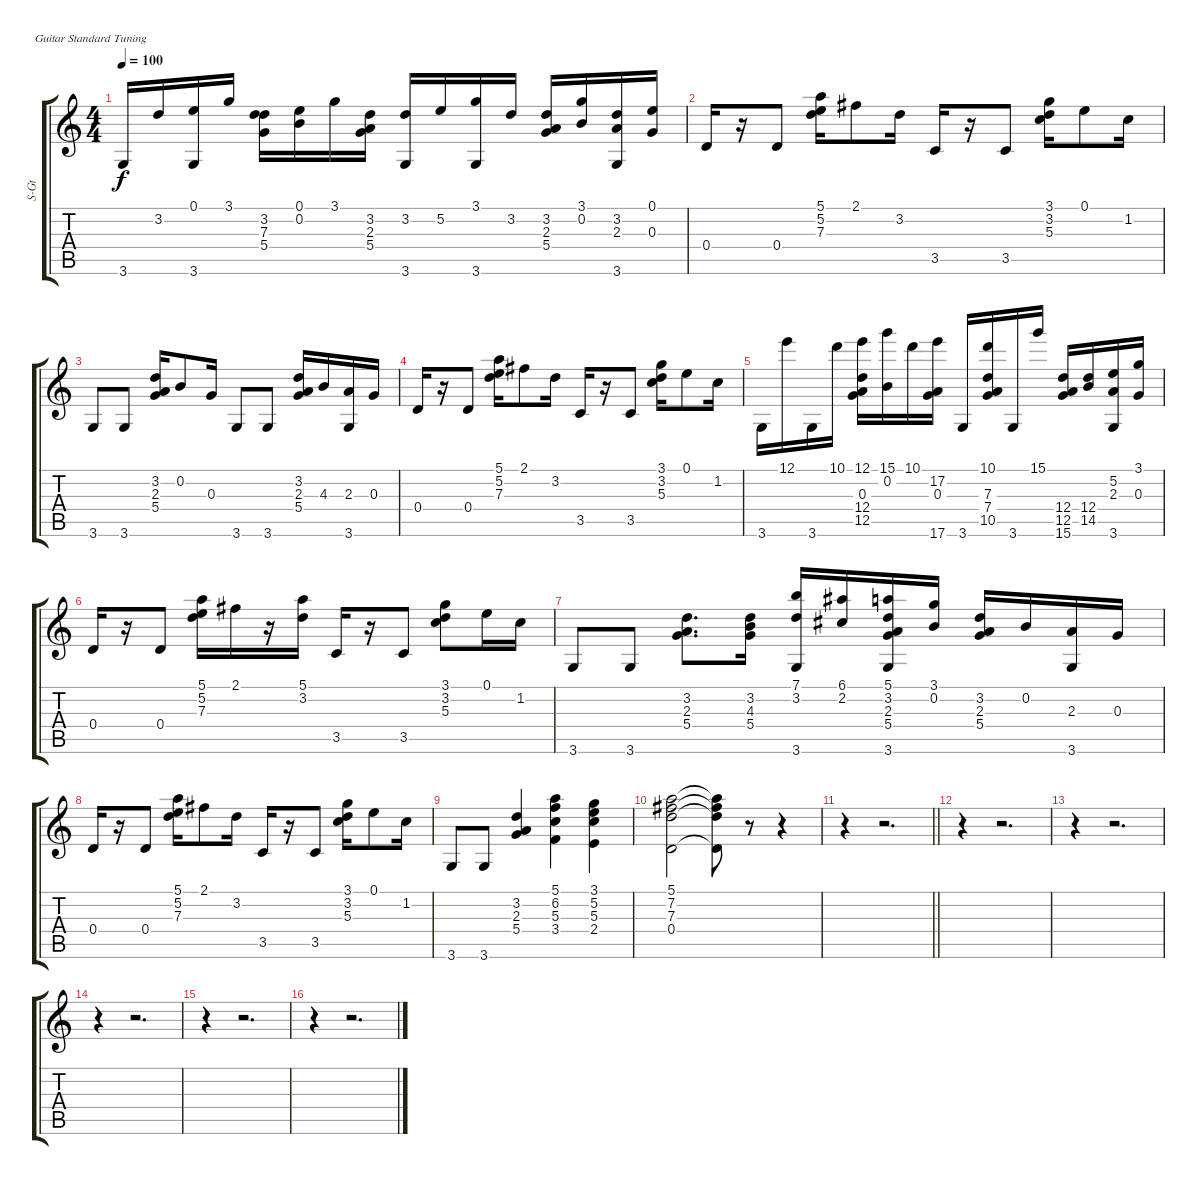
\bracketExtendMode groupsimilarinstruments
\otherSystemsTrackNameOrientation horizontal
\track ("Piano" "S-Gt") {instrument acousticgrandpiano}
\staff {score tabs}
\tuning (E4 B3 G3 D3 A2 E2)
\displaytranspose 12
\ts (4 4)
\tempo 100
\clef g2
\ks c
3.6.16{dy f beam Up} 3.2.16{beam Up} (0.1 3.6).16{beam Up} 3.1.16{beam Up} (3.2 7.3 5.4).16{beam Down} (0.1 0.2).16{beam Down} 3.1.16{beam Down} (3.2 2.3 5.4).16{beam Down} (3.2 3.6).16{beam Up} 5.2.16{beam Up} (3.1 3.6).16{beam Up} 3.2.16{beam Up} (3.2 2.3 5.4).16{beam Up} (3.1 0.2).16{beam Up} (3.2 2.3 3.6).16{beam Up} (0.1 0.3).16{beam Up} |
0.4.16{beam Up} r.16{beam Up} 0.4.8{beam Up} (5.1 5.2 7.3).16{beam Down} 2.1{acc #}.8{beam Down} 3.2.16{beam Down} 3.5.16{beam Up} r.16{beam Up} 3.5.8{beam Up} (3.1 3.2 5.3).16{beam Down} 0.1.8{beam Down} 1.2.16{beam Down} |
3.6.8{beam Up} 3.6.8{beam Up} (3.2 2.3 5.4).16{beam Up} 0.2.8{beam Up} 0.3.16{beam Up} 3.6.8{beam Up} 3.6.8{beam Up} (3.2 2.3 5.4).16{beam Up} 4.3.16{beam Up} (2.3 3.6).16{beam Up} 0.3.16{beam Up} |
0.4.16{beam Up} r.16{beam Up} 0.4.8{beam Up} (5.1 5.2 7.3).16{beam Down} 2.1{acc #}.8{beam Down} 3.2.16{beam Down} 3.5.16{beam Up} r.16{beam Up} 3.5.8{beam Up} (3.1 3.2 5.3).16{beam Down} 0.1.8{beam Down} 1.2.16{beam Down} |
3.6.16{beam Down} 12.1.16{beam Down} 3.6.16{beam Down} 10.1.16{beam Down} (12.1 0.3 12.4 12.5).16{beam Down} (15.1 0.2).16{beam Down} 10.1.16{beam Down} (17.2 0.3 17.6).16{beam Down} 3.6.16{beam Up} (10.1 7.3 7.4 10.5).16{beam Up} 3.6.16{beam Up} 15.1.16{beam Up} (12.4 12.5 15.6).16{beam Up} (12.4 14.5).16{beam Up} (5.2 2.3 3.6).16{beam Up} (3.1 0.3).16{beam Up} |
0.4.16{beam Up} r.16{beam Up} 0.4.8{beam Up} (5.1 5.2 7.3).16{beam Down} 2.1{acc #}.16{beam Down} r.16{beam Down} (5.1 3.2).16{beam Down} 3.5.16{beam Up} r.16{beam Up} 3.5.8{beam Up} (3.1 3.2 5.3).8{beam Down} 0.1.16{beam Down} 1.2.16{beam Down} |
3.6.8{beam Up} 3.6.8{beam Up} (3.2 2.3 5.4).8{d beam Down} (3.2 4.3 5.4).16{beam Down} (7.1 3.2 3.6).16{beam Up} (6.1{acc #} 2.2{acc #}).16{beam Up} (5.1 3.2 2.3 5.4 3.6).16{beam Up} (3.1 0.2).16{beam Up} (3.2 2.3 5.4).16{beam Up} 0.2.16{beam Up} (2.3 3.6).16{beam Up} 0.3.16{beam Up} |
0.4.16{beam Up} r.16{beam Up} 0.4.8{beam Up} (5.1 5.2 7.3).16{beam Down} 2.1{acc #}.8{beam Down} 3.2.16{beam Down} 3.5.16{beam Up} r.16{beam Up} 3.5.8{beam Up} (3.1 3.2 5.3).16{beam Down} 0.1.8{beam Down} 1.2.16{beam Down} |
3.6.8{beam Up} 3.6.8{beam Up} (3.2 2.3 5.4).4{beam Up} (5.1 6.2 5.3 3.4).4{beam Down} (3.1 5.2 5.3 2.4).4{beam Down} |
(5.1 7.2{acc #} 7.3 0.4).2{beam Down} (5.1{t} 7.2{t acc #} 7.3{t} 0.4{t}).8{beam Down} r.8{beam Down} r.4{beam Down} |
\barLineRight lightlight
r.4{beam Down} r.2{d beam Down} |
r.4{beam Down} r.2{d beam Down} |
r.4{beam Down} r.2{d beam Down} |
r.4{beam Down} r.2{d beam Down} |
r.4{beam Down} r.2{d beam Down} |
r.4{beam Down} r.2{d beam Down}
